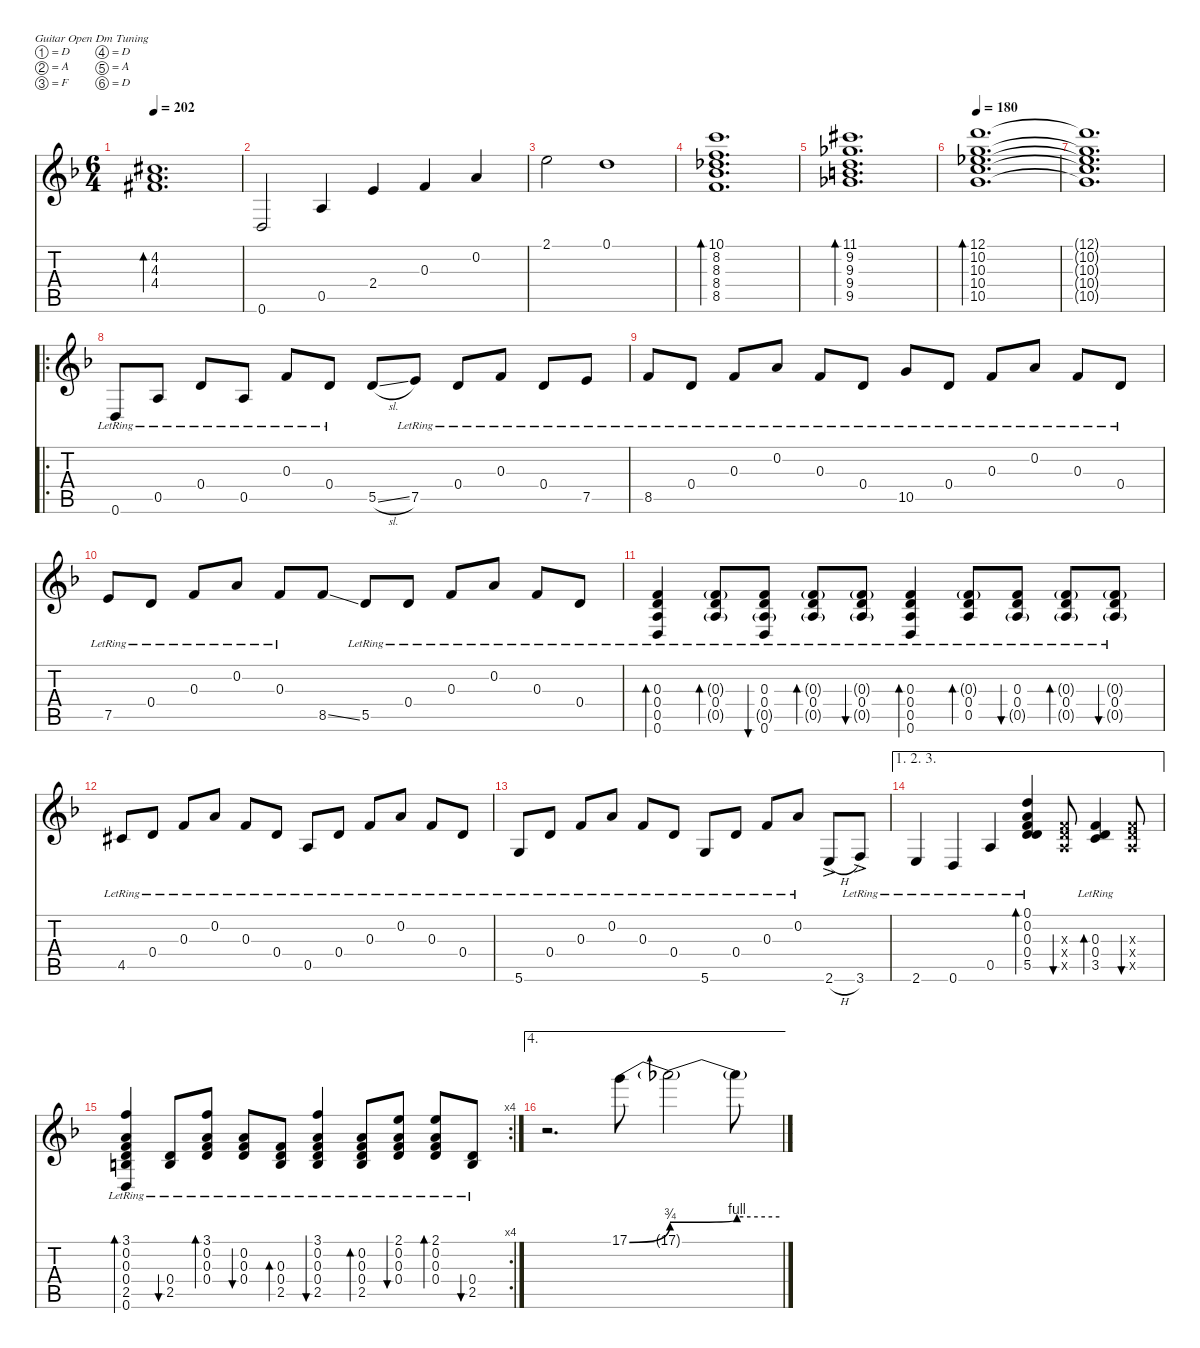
\defaultSystemsLayout 4
\hideDynamics
\bracketExtendMode nobrackets
\singleTrackTrackNamePolicy hidden
\multiTrackTrackNamePolicy hidden
\firstSystemTrackNameMode fullname
\firstSystemTrackNameOrientation horizontal
\otherSystemsTrackNameOrientation horizontal
\track ("Mikael Akerfeldt" "dist.guit.") {defaultSystemsLayout 4 mute instrument distortionguitar}
\staff {score tabs}
\tuning (D4 A3 F3 D3 A2 D2)
\ts (6 4)
\tempo 202
\clef g2
\ks dminor
(4.2{acc #} 4.3{acc forcenatural} 4.4{acc #}).1{d bd 240 dy mf beam Up} |
0.6{acc forcenatural}.2{beam Up} 0.5{acc forcenatural}.4{beam Up} 2.4{acc forcenatural}.4{beam Up} 0.3{acc forcenatural}.4{beam Up} 0.2{acc forcenatural}.4{beam Up} |
2.1{acc forcenatural}.2{beam Down} 0.1{acc forcenatural}.1{beam Down} |
(10.1{acc forcenatural} 8.2{acc forcenatural} 8.3{acc b} 8.4{acc b} 8.5{acc forcenatural}).1{d bd 240 beam Down} |
(11.1{acc #} 9.2{acc b} 9.3{acc forcenatural} 9.4{acc forcenatural} 9.5{acc b}).1{d bd 240 beam Down} |
\tempo 180
(12.1{acc forcenatural} 10.2{acc forcenatural} 10.3{acc b} 10.4{acc forcenatural} 10.5{acc forcenatural}).1{d bd 330 beam Down} |
(12.1{t acc forcenatural} 10.2{t acc forcenatural} 10.3{t acc b} 10.4{t acc forcenatural} 10.5{t acc forcenatural}).1{d beam Down} |
\ro
0.6{lr acc forcenatural}.8{beam Up} 0.5{lr acc forcenatural}.8{beam Up} 0.4{lr acc forcenatural}.8{beam Up} 0.5{lr acc forcenatural}.8{beam Up} 0.3{lr acc forcenatural}.8{beam Up} 0.4{lr acc forcenatural}.8{beam Up} 5.5{sl acc forcenatural}.8{beam Up} 7.5{lr acc forcenatural}.8{beam Up} 0.4{lr acc forcenatural}.8{beam Up} 0.3{lr acc forcenatural}.8{beam Up} 0.4{lr acc forcenatural}.8{beam Up} 7.5{lr acc forcenatural}.8{beam Up} |
8.5{lr acc forcenatural}.8{beam Up} 0.4{lr acc forcenatural}.8{beam Up} 0.3{lr acc forcenatural}.8{beam Up} 0.2{lr acc forcenatural}.8{beam Up} 0.3{lr acc forcenatural}.8{beam Up} 0.4{lr acc forcenatural}.8{beam Up} 10.5{lr acc forcenatural}.8{beam Up} 0.4{lr acc forcenatural}.8{beam Up} 0.3{lr acc forcenatural}.8{beam Up} 0.2{lr acc forcenatural}.8{beam Up} 0.3{lr acc forcenatural}.8{beam Up} 0.4{lr acc forcenatural}.8{beam Up} |
7.5{lr acc forcenatural}.8{beam Up} 0.4{lr acc forcenatural}.8{beam Up} 0.3{lr acc forcenatural}.8{beam Up} 0.2{lr acc forcenatural}.8{beam Up} 0.3{lr acc forcenatural}.8{beam Up} 8.5{ss acc forcenatural}.8{beam Up} 5.5{lr acc forcenatural}.8{beam Up} 0.4{lr acc forcenatural}.8{beam Up} 0.3{lr acc forcenatural}.8{beam Up} 0.2{lr acc forcenatural}.8{beam Up} 0.3{lr acc forcenatural}.8{beam Up} 0.4{lr acc forcenatural}.8{beam Up} |
(0.3{lr acc forcenatural} 0.4{lr acc forcenatural} 0.5{lr acc forcenatural} 0.6{lr acc forcenatural}).4{bd 120 beam Up} (0.3{g lr acc forcenatural} 0.4{lr acc forcenatural} 0.5{g lr acc forcenatural}).8{bd 120 beam Up} (0.3{lr acc forcenatural} 0.4{lr acc forcenatural} 0.5{g lr acc forcenatural} 0.6{lr acc forcenatural}).8{bu 120 beam Up} (0.3{g lr acc forcenatural} 0.4{lr acc forcenatural} 0.5{g lr acc forcenatural}).8{bd 120 beam Up} (0.3{g lr acc forcenatural} 0.4{lr acc forcenatural} 0.5{g lr acc forcenatural}).8{bu 120 beam Up} (0.3{lr acc forcenatural} 0.4{lr acc forcenatural} 0.5{lr acc forcenatural} 0.6{lr acc forcenatural}).4{bd 120 beam Up} (0.3{g lr acc forcenatural} 0.4{lr acc forcenatural} 0.5{lr acc forcenatural}).8{bd 120 beam Up} (0.3{lr acc forcenatural} 0.4{lr acc forcenatural} 0.5{g lr acc forcenatural}).8{bu 120 beam Up} (0.3{g lr acc forcenatural} 0.4{lr acc forcenatural} 0.5{g lr acc forcenatural}).8{bd 120 beam Up} (0.3{g lr acc forcenatural} 0.4{lr acc forcenatural} 0.5{g lr acc forcenatural}).8{bu 120 beam Up} |
4.5{lr acc #}.8{beam Up} 0.4{lr acc forcenatural}.8{beam Up} 0.3{lr acc forcenatural}.8{beam Up} 0.2{lr acc forcenatural}.8{beam Up} 0.3{lr acc forcenatural}.8{beam Up} 0.4{lr acc forcenatural}.8{beam Up} 0.5{lr acc forcenatural}.8{beam Up} 0.4{lr acc forcenatural}.8{beam Up} 0.3{lr acc forcenatural}.8{beam Up} 0.2{lr acc forcenatural}.8{beam Up} 0.3{lr acc forcenatural}.8{beam Up} 0.4{lr acc forcenatural}.8{beam Up} |
5.6{lr acc forcenatural}.8{beam Up} 0.4{lr acc forcenatural}.8{beam Up} 0.3{lr acc forcenatural}.8{beam Up} 0.2{lr acc forcenatural}.8{beam Up} 0.3{lr acc forcenatural}.8{beam Up} 0.4{lr acc forcenatural}.8{beam Up} 5.6{lr acc forcenatural}.8{beam Up} 0.4{lr acc forcenatural}.8{beam Up} 0.3{lr acc forcenatural}.8{beam Up} 0.2{lr acc forcenatural}.8{beam Up} 2.6{h ac acc forcenatural}.8{beam Up} 3.6{ac lr acc forcenatural}.8{beam Up} |
\ae (1 2 3)
2.6{lr acc forcenatural}.4{beam Up} 0.6{lr acc forcenatural}.4{beam Up} 0.5{lr acc forcenatural}.4{beam Up} (0.1{lr acc forcenatural} 0.2{lr acc forcenatural} 0.3{lr acc forcenatural} 0.4{lr acc forcenatural} 5.5{lr acc forcenatural}).4{bd 120 beam Up} (0.3{x acc forcenatural} 0.4{x acc forcenatural} 0.5{x acc forcenatural}).8{bu 120 beam Up} (0.3{lr acc forcenatural} 0.4{lr acc forcenatural} 3.5{lr acc forcenatural}).4{bd 120 beam Up} (0.3{x acc forcenatural} 0.4{x acc forcenatural} 0.5{x acc forcenatural}).8{bu 120 beam Up} |
\rc 4
(3.1{lr acc forcenatural} 0.2{lr acc forcenatural} 0.3{lr acc forcenatural} 0.4{lr acc forcenatural} 2.5{lr acc forcenatural} 0.6{lr acc forcenatural}).4{bd 120 beam Up} (0.4{lr acc forcenatural} 2.5{lr acc forcenatural}).8{bu 120 beam Up} (3.1{lr acc forcenatural} 0.2{lr acc forcenatural} 0.3{lr acc forcenatural} 0.4{lr acc forcenatural}).8{bd 120 beam Up} (0.2{lr acc forcenatural} 0.3{lr acc forcenatural} 0.4{lr acc forcenatural}).8{bu 120 beam Up} (0.3{lr acc forcenatural} 0.4{lr acc forcenatural} 2.5{lr acc forcenatural}).8{bd 120 beam Up} (3.1{lr acc forcenatural} 0.2{lr acc forcenatural} 0.3{lr acc forcenatural} 0.4{lr acc forcenatural} 2.5{lr acc forcenatural}).4{bu 120 beam Up} (0.2{lr acc forcenatural} 0.3{lr acc forcenatural} 0.4{lr acc forcenatural} 2.5{lr acc forcenatural}).8{bd 120 beam Up} (2.1{lr acc forcenatural} 0.2{lr acc forcenatural} 0.3{lr acc forcenatural} 0.4{lr acc forcenatural}).8{bu 120 beam Up} (2.1{lr acc forcenatural} 0.2{lr acc forcenatural} 0.3{lr acc forcenatural} 0.4{lr acc forcenatural}).8{bd 120 beam Up} (0.4{lr acc forcenatural} 2.5{lr acc forcenatural}).8{bu 120 beam Up} |
\ae 4
r.2{d instrument distortionguitar beam Down} 17.1{be (bend 0 0 60 3) acc forcenatural}.8{dy f beam Down} 17.1{be (bend 0 3 60 4) t}.2{dy mf beam Down} 17.1{be (hold 0 4 60 4) t}.8{beam Down}
